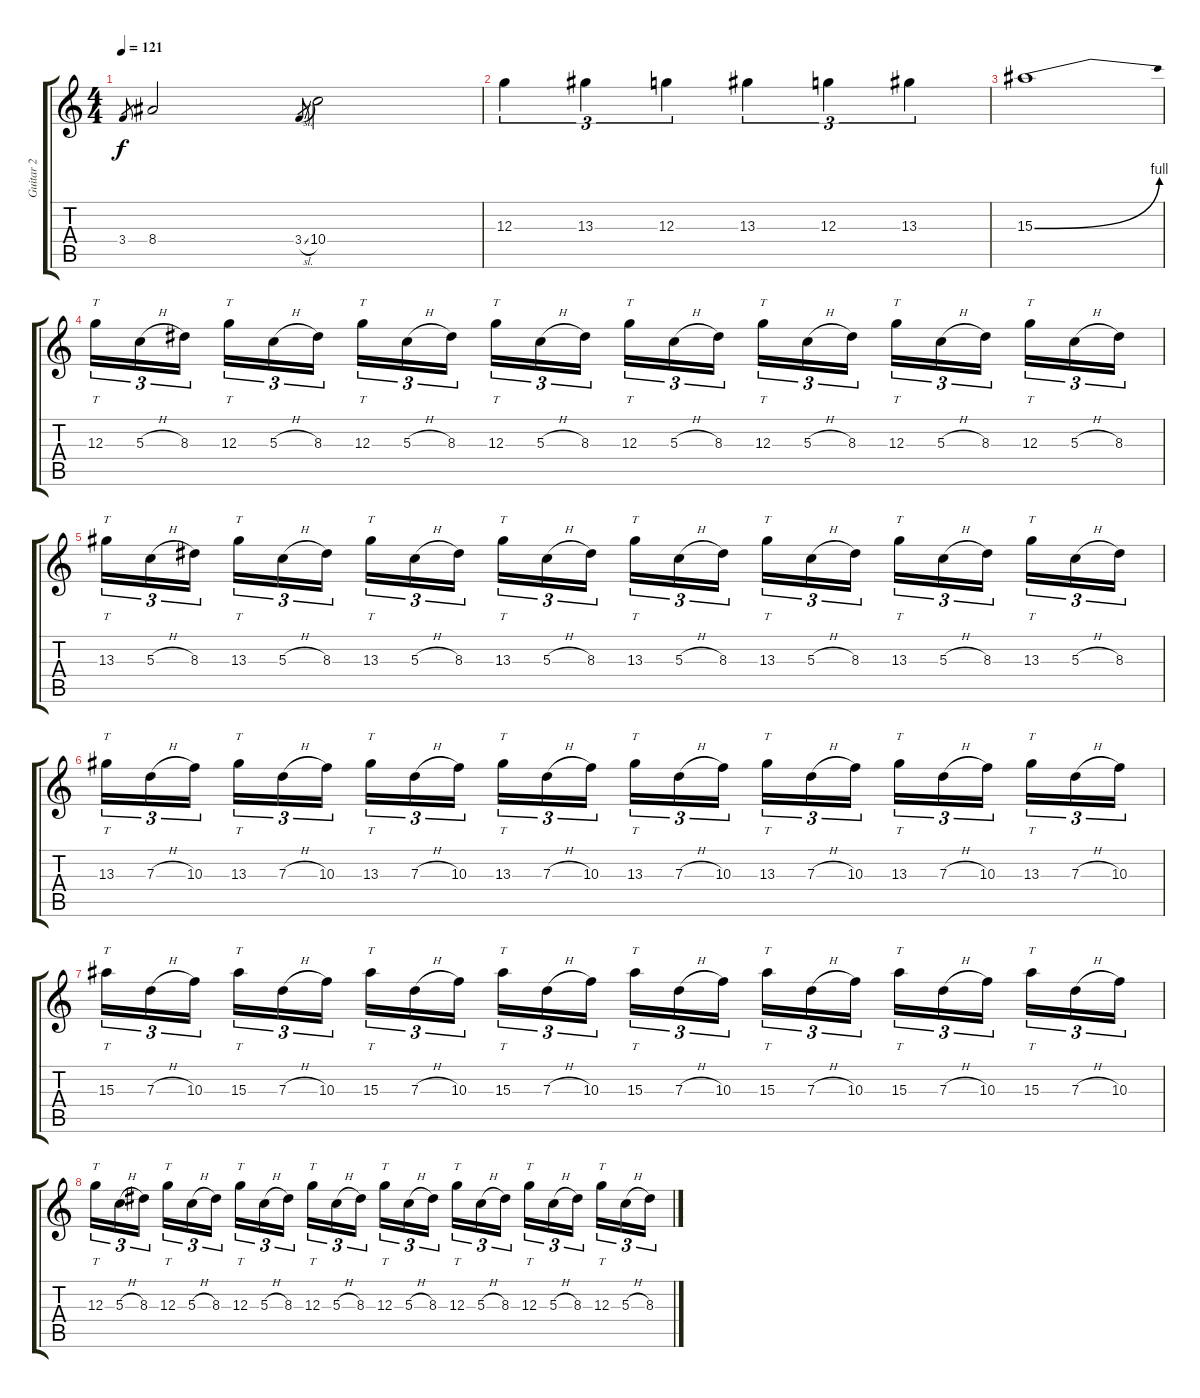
\track ("Guitar 2" "Guitar 2") {instrument distortionguitar}
\staff {score tabs}
\tuning (E4 B3 G3 D3 A2 E2) {hide}
\ts (4 4)
\tempo 121
\clef g2
\ks c
3.4.8{gr dy f} 8.4.2 3.4{sl}.8{gr} 10.4.2 |
12.3.4{tu (3 2)} 13.3.4{tu (3 2)} 12.3.4{tu (3 2)} 13.3.4{tu (3 2)} 12.3.4{tu (3 2)} 13.3.4{tu (3 2)} |
15.3{be (bend 0 0 60 4)}.1 |
12.3.16{tt tu (3 2) instrument overdrivenguitar} 5.3{h}.16{tu (3 2)} 8.3.16{tu (3 2)} 12.3.16{tt tu (3 2)} 5.3{h}.16{tu (3 2)} 8.3.16{tu (3 2)} 12.3.16{tt tu (3 2)} 5.3{h}.16{tu (3 2)} 8.3.16{tu (3 2)} 12.3.16{tt tu (3 2)} 5.3{h}.16{tu (3 2)} 8.3.16{tu (3 2)} 12.3.16{tt tu (3 2)} 5.3{h}.16{tu (3 2)} 8.3.16{tu (3 2)} 12.3.16{tt tu (3 2)} 5.3{h}.16{tu (3 2)} 8.3.16{tu (3 2)} 12.3.16{tt tu (3 2)} 5.3{h}.16{tu (3 2)} 8.3.16{tu (3 2)} 12.3.16{tt tu (3 2)} 5.3{h}.16{tu (3 2)} 8.3.16{tu (3 2)} |
13.3.16{tt tu (3 2)} 5.3{h}.16{tu (3 2)} 8.3.16{tu (3 2)} 13.3.16{tt tu (3 2)} 5.3{h}.16{tu (3 2)} 8.3.16{tu (3 2)} 13.3.16{tt tu (3 2)} 5.3{h}.16{tu (3 2)} 8.3.16{tu (3 2)} 13.3.16{tt tu (3 2)} 5.3{h}.16{tu (3 2)} 8.3.16{tu (3 2)} 13.3.16{tt tu (3 2)} 5.3{h}.16{tu (3 2)} 8.3.16{tu (3 2)} 13.3.16{tt tu (3 2)} 5.3{h}.16{tu (3 2)} 8.3.16{tu (3 2)} 13.3.16{tt tu (3 2)} 5.3{h}.16{tu (3 2)} 8.3.16{tu (3 2)} 13.3.16{tt tu (3 2)} 5.3{h}.16{tu (3 2)} 8.3.16{tu (3 2)} |
13.3.16{tt tu (3 2)} 7.3{h}.16{tu (3 2)} 10.3.16{tu (3 2)} 13.3.16{tt tu (3 2)} 7.3{h}.16{tu (3 2)} 10.3.16{tu (3 2)} 13.3.16{tt tu (3 2)} 7.3{h}.16{tu (3 2)} 10.3.16{tu (3 2)} 13.3.16{tt tu (3 2)} 7.3{h}.16{tu (3 2)} 10.3.16{tu (3 2)} 13.3.16{tt tu (3 2)} 7.3{h}.16{tu (3 2)} 10.3.16{tu (3 2)} 13.3.16{tt tu (3 2)} 7.3{h}.16{tu (3 2)} 10.3.16{tu (3 2)} 13.3.16{tt tu (3 2)} 7.3{h}.16{tu (3 2)} 10.3.16{tu (3 2)} 13.3.16{tt tu (3 2)} 7.3{h}.16{tu (3 2)} 10.3.16{tu (3 2)} |
15.3.16{tt tu (3 2)} 7.3{h}.16{tu (3 2)} 10.3.16{tu (3 2)} 15.3.16{tt tu (3 2)} 7.3{h}.16{tu (3 2)} 10.3.16{tu (3 2)} 15.3.16{tt tu (3 2)} 7.3{h}.16{tu (3 2)} 10.3.16{tu (3 2)} 15.3.16{tt tu (3 2)} 7.3{h}.16{tu (3 2)} 10.3.16{tu (3 2)} 15.3.16{tt tu (3 2)} 7.3{h}.16{tu (3 2)} 10.3.16{tu (3 2)} 15.3.16{tt tu (3 2)} 7.3{h}.16{tu (3 2)} 10.3.16{tu (3 2)} 15.3.16{tt tu (3 2)} 7.3{h}.16{tu (3 2)} 10.3.16{tu (3 2)} 15.3.16{tt tu (3 2)} 7.3{h}.16{tu (3 2)} 10.3.16{tu (3 2)} |
12.3.16{tt tu (3 2) instrument overdrivenguitar} 5.3{h}.16{tu (3 2)} 8.3.16{tu (3 2)} 12.3.16{tt tu (3 2)} 5.3{h}.16{tu (3 2)} 8.3.16{tu (3 2)} 12.3.16{tt tu (3 2)} 5.3{h}.16{tu (3 2)} 8.3.16{tu (3 2)} 12.3.16{tt tu (3 2)} 5.3{h}.16{tu (3 2)} 8.3.16{tu (3 2)} 12.3.16{tt tu (3 2)} 5.3{h}.16{tu (3 2)} 8.3.16{tu (3 2)} 12.3.16{tt tu (3 2)} 5.3{h}.16{tu (3 2)} 8.3.16{tu (3 2)} 12.3.16{tt tu (3 2)} 5.3{h}.16{tu (3 2)} 8.3.16{tu (3 2)} 12.3.16{tt tu (3 2)} 5.3{h}.16{tu (3 2)} 8.3.16{tu (3 2)}
